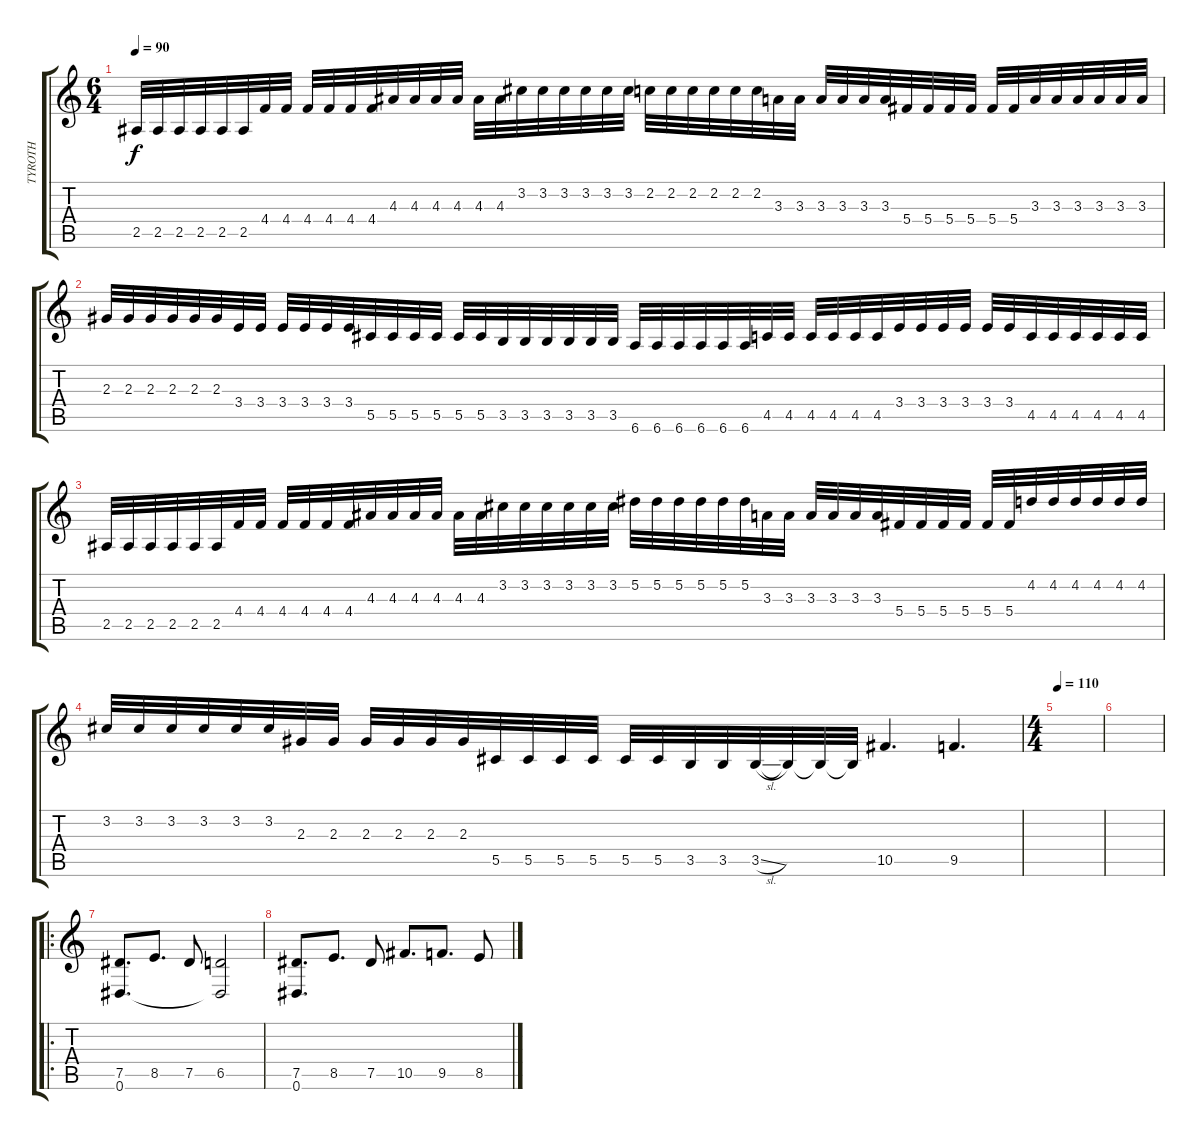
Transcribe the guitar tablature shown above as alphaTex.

\track ("TYROTH" "TYROTH") {instrument acousticguitarnylon}
\staff {score tabs}
\tuning (Eb4 Bb3 Gb3 Db3 Ab2 Eb2) {hide}
\ts (6 4)
\tempo 90
\clef g2
\ks c
2.5.32{dy f} 2.5.32 2.5.32 2.5.32 2.5.32 2.5.32 4.4.32 4.4.32 4.4.32 4.4.32 4.4.32 4.4.32 4.3.32 4.3.32 4.3.32 4.3.32 4.3.32 4.3.32 3.2.32 3.2.32 3.2.32 3.2.32 3.2.32 3.2.32 2.2.32 2.2.32 2.2.32 2.2.32 2.2.32 2.2.32 3.3.32 3.3.32 3.3.32 3.3.32 3.3.32 3.3.32 5.4.32 5.4.32 5.4.32 5.4.32 5.4.32 5.4.32 3.3.32 3.3.32 3.3.32 3.3.32 3.3.32 3.3.32 |
2.3.32 2.3.32 2.3.32 2.3.32 2.3.32 2.3.32 3.4.32 3.4.32 3.4.32 3.4.32 3.4.32 3.4.32 5.5.32 5.5.32 5.5.32 5.5.32 5.5.32 5.5.32 3.5.32 3.5.32 3.5.32 3.5.32 3.5.32 3.5.32 6.6.32 6.6.32 6.6.32 6.6.32 6.6.32 6.6.32 4.5.32 4.5.32 4.5.32 4.5.32 4.5.32 4.5.32 3.4.32 3.4.32 3.4.32 3.4.32 3.4.32 3.4.32 4.5.32 4.5.32 4.5.32 4.5.32 4.5.32 4.5.32 |
2.5.32 2.5.32 2.5.32 2.5.32 2.5.32 2.5.32 4.4.32 4.4.32 4.4.32 4.4.32 4.4.32 4.4.32 4.3.32 4.3.32 4.3.32 4.3.32 4.3.32 4.3.32 3.2.32 3.2.32 3.2.32 3.2.32 3.2.32 3.2.32 5.2.32 5.2.32 5.2.32 5.2.32 5.2.32 5.2.32 3.3.32 3.3.32 3.3.32 3.3.32 3.3.32 3.3.32 5.4.32 5.4.32 5.4.32 5.4.32 5.4.32 5.4.32 4.2.32 4.2.32 4.2.32 4.2.32 4.2.32 4.2.32 |
3.2.32 3.2.32 3.2.32 3.2.32 3.2.32 3.2.32 2.3.32 2.3.32 2.3.32 2.3.32 2.3.32 2.3.32 5.5.32 5.5.32 5.5.32 5.5.32 5.5.32 5.5.32 3.5.32 3.5.32 3.5{sl}.32 3.5{t}.32 3.5{t}.32 3.5{t}.32 10.5.4{d} 9.5.4{d} |
\ts (4 4)
\tempo 110
|
|
\ro
(7.5 0.6).8{d} 8.5.8{d} 7.5.8 (6.5 0.6{t}).2 |
(7.5 0.6).8{d} 8.5.8{d} 7.5.8 10.5.8{d} 9.5.8{d} 8.5.8
